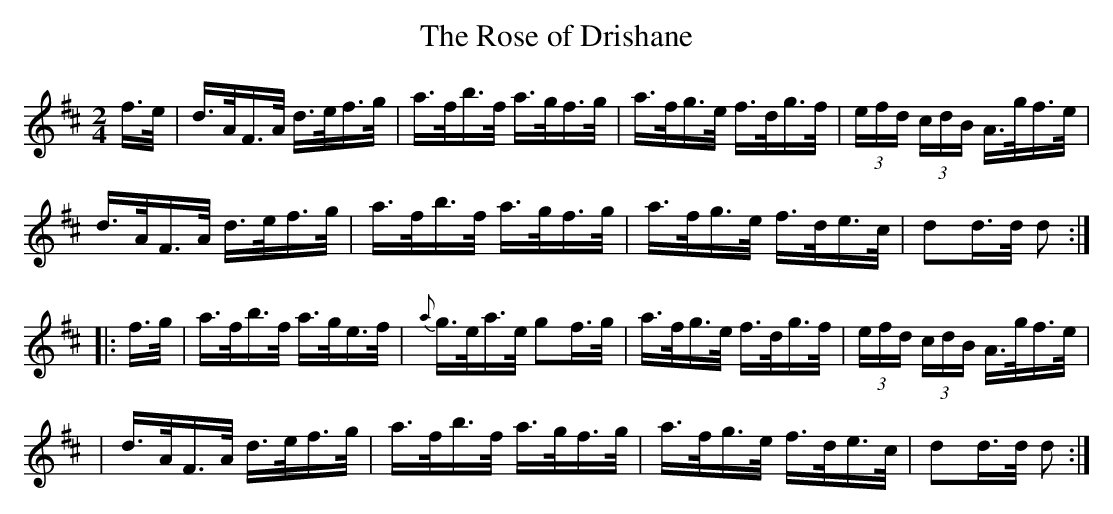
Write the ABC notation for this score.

X:1
T: The Rose of Drishane
M: 2/4
L: 1/16
K: D
f>e|d>AF>A d>ef>g|a>fb>f a>gf>g|a>fg>e f>dg>f|(3efd (3cdB A>gf>e|
d>AF>A d>ef>g|a>fb>f a>gf>g|a>fg>e f>de>c|d2d>d d2:|
|:f>g|a>fb>f a>ge>f|{a}g>ea>e g2f>g| a>fg>e f>dg>f|(3efd (3cdB A>gf>e|
|d>AF>A d>ef>g|a>fb>f a>gf>g|a>fg>e f>de>c|d2d>d d2:|
